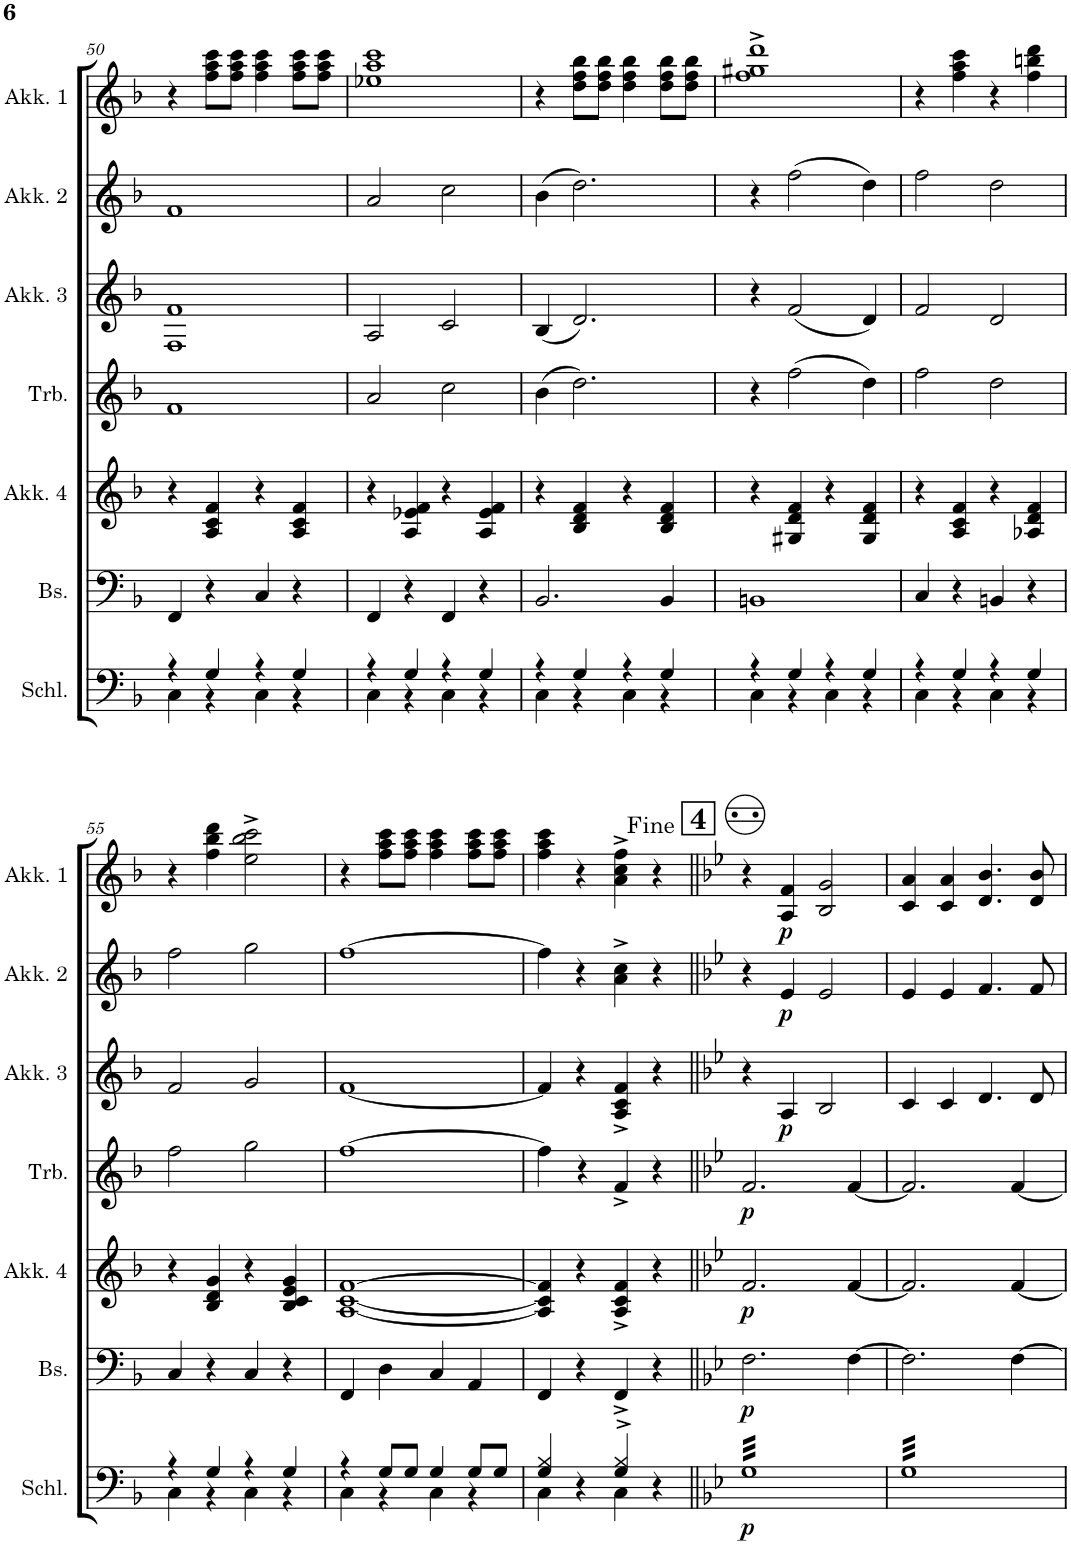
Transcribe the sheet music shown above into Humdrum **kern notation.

**kern	**dynam	**kern	**dynam	**kern	**dynam	**kern	**dynam	**kern	**dynam	**kern	**dynam	**kern	**dynam
*part7	*part7	*part6	*part6	*part5	*part5	*part4	*part4	*part3	*part3	*part2	*part2	*part1	*part1
*staff7	*staff7	*staff6	*staff6	*staff5	*staff5	*staff4	*staff4	*staff3	*staff3	*staff2	*staff2	*staff1	*staff1
*I"Schlagzeug	*	*I"Bass	*	*I"Akkordeon 4	*	*I"Keyboard	*	*I"Akkordeon 3	*	*I"Akkordeon 2	*	*I"Akkordeon 1	*
*I'Schl.	*	*I'Bs.	*	*I'Akk. 4	*	*I'Keyb.	*	*I'Akk. 3	*	*I'Akk. 2	*	*I'Akk. 1	*
!!LO:PB:g=z
*clefF4	*	*clefF4	*	*clefG2	*	*clefG2	*	*clefG2	*	*clefG2	*	*clefG2	*
*k[b-]	*	*k[b-]	*	*k[b-]	*	*k[b-]	*	*k[b-]	*	*k[b-]	*	*k[b-]	*
*M2/2	*	*M2/2	*	*M2/2	*	*M2/2	*	*M2/2	*	*M2/2	*	*M2/2	*
*met(c|)	*	*met(c|)	*	*met(c|)	*	*met(c|)	*	*met(c|)	*	*met(c|)	*	*met(c|)	*
=50	=50	=50	=50	=50	=50	=50	=50	=50	=50	=50	=50	=50	=50
*^	*	*	*	*	*	*	*	*	*	*	*	*	*
4r	4C\	.	4FF/	.	4r	.	1f	.	1F 1f	.	1f	.	4r	.
4G/	4r	.	4r	.	4A/ 4c/ 4f/	.	.	.	.	.	.	.	8ff\ 8aa\ 8ccc\L	.
.	.	.	.	.	.	.	.	.	.	.	.	.	8ff\ 8aa\ 8ccc\J	.
4r	4C\	.	4C/	.	4r	.	.	.	.	.	.	.	4ff\ 4aa\ 4ccc\	.
4G/	4r	.	4r	.	4A/ 4c/ 4f/	.	.	.	.	.	.	.	8ff\ 8aa\ 8ccc\L	.
.	.	.	.	.	.	.	.	.	.	.	.	.	8ff\ 8aa\ 8ccc\J	.
=51	=51	=51	=51	=51	=51	=51	=51	=51	=51	=51	=51	=51	=51	=51
4r	4C\	.	4FF/	.	4r	.	2a/	.	2A/	.	2a/	.	1ee-X 1aa 1ccc	.
4G/	4r	.	4r	.	4A/ 4e-X/ 4f/	.	.	.	.	.	.	.	.	.
4r	4C\	.	4FF/	.	4r	.	2cc\	.	2c/	.	2cc\	.	.	.
4G/	4r	.	4r	.	4A/ 4e-/ 4f/	.	.	.	.	.	.	.	.	.
=52	=52	=52	=52	=52	=52	=52	=52	=52	=52	=52	=52	=52	=52	=52
4r	4C\	.	2.BB-/	.	4r	.	(4b-\	.	(4B-/	.	(4b-\	.	4r	.
4G/	4r	.	.	.	4B-/ 4d/ 4f/	.	2.dd\)	.	2.d/)	.	2.dd\)	.	8dd\ 8ff\ 8bb-\L	.
.	.	.	.	.	.	.	.	.	.	.	.	.	8dd\ 8ff\ 8bb-\J	.
4r	4C\	.	.	.	4r	.	.	.	.	.	.	.	4dd\ 4ff\ 4bb-\	.
4G/	4r	.	4BB-/	.	4B-/ 4d/ 4f/	.	.	.	.	.	.	.	8dd\ 8ff\ 8bb-\L	.
.	.	.	.	.	.	.	.	.	.	.	.	.	8dd\ 8ff\ 8bb-\J	.
=53	=53	=53	=53	=53	=53	=53	=53	=53	=53	=53	=53	=53	=53	=53
4r	4C\	.	1BBn	.	4r	.	4r	.	4r	.	4r	.	1ff^ 1gg#X^ 1ddd^	.
4G/	4r	.	.	.	4G#X/ 4d/ 4f/	.	(2ff\	.	(2f/	.	(2ff\	.	.	.
4r	4C\	.	.	.	4r	.	.	.	.	.	.	.	.	.
4G/	4r	.	.	.	4G#/ 4d/ 4f/	.	4dd\)	.	4d/)	.	4dd\)	.	.	.
=54	=54	=54	=54	=54	=54	=54	=54	=54	=54	=54	=54	=54	=54	=54
4r	4C\	.	4C/	.	4r	.	2ff\	.	2f/	.	2ff\	.	4r	.
4G/	4r	.	4r	.	4A/ 4c/ 4f/	.	.	.	.	.	.	.	4ff\ 4aa\ 4ccc\	.
4r	4C\	.	4BBn/	.	4r	.	2dd\	.	2d/	.	2dd\	.	4r	.
4G/	4r	.	4r	.	4A-X/ 4d/ 4f/	.	.	.	.	.	.	.	4ff\ 4bbn\ 4ddd\	.
!!LO:LB:g=z
=55	=55	=55	=55	=55	=55	=55	=55	=55	=55	=55	=55	=55	=55	=55
4r	4C\	.	4C/	.	4r	.	2ff\	.	2f/	.	2ff\	.	4r	.
4G/	4r	.	4r	.	4B-/ 4d/ 4g/	.	.	.	.	.	.	.	4ff\ 4bb-\ 4ddd\	.
4r	4C\	.	4C/	.	4r	.	2gg\	.	2g/	.	2gg\	.	2ee\^ 2bb-\^ 2ccc\^	.
4G/	4r	.	4r	.	4B-/ 4c/ 4e/ 4g/	.	.	.	.	.	.	.	.	.
=56	=56	=56	=56	=56	=56	=56	=56	=56	=56	=56	=56	=56	=56	=56
4r	4C\	.	4FF/	.	[1A [1c [1f	.	[1ff	.	[1f	.	[1ff	.	4r	.
8G/L	4r	.	4D\	.	.	.	.	.	.	.	.	.	8ff\ 8aa\ 8ccc\L	.
8G/J	.	.	.	.	.	.	.	.	.	.	.	.	8ff\ 8aa\ 8ccc\J	.
4G/	4C\	.	4C/	.	.	.	.	.	.	.	.	.	4ff\ 4aa\ 4ccc\	.
8G/L	4r	.	4AA/	.	.	.	.	.	.	.	.	.	8ff\ 8aa\ 8ccc\L	.
8G/J	.	.	.	.	.	.	.	.	.	.	.	.	8ff\ 8aa\ 8ccc\J	.
=57	=57	=57	=57	=57	=57	=57	=57	=57	=57	=57	=57	=57	=57	=57
4G/ 4B-/	4C\	.	4FF/	.	4A/] 4c/] 4f/]	.	4ff\]	.	4f/]	.	4ff\]	.	4ff\ 4aa\ 4ccc\	.
4r	4ryy	.	4r	.	4r	.	4r	.	4r	.	4r	.	4r	.
4G/^ 4B-/^	4C\	.	4FF^/	.	4A/^ 4c/^ 4f/^	.	4f^/	.	4A/^ 4c/^ 4f/^	.	4a\^ 4cc\^	.	4a\^ 4cc\^ 4ff\^	.
4r	4ryy	.	4r	.	4r	.	4r	.	4r	.	4r	.	4r	.
*v	*v	*	*	*	*	*	*	*	*	*	*	*	*	*
!!LO:REH:place=s1:a:B:cj:fs=14:t=4
=58||	=58||	=58||	=58||	=58||	=58||	=58||	=58||	=58||	=58||	=58||	=58||	=58||	=58||
*k[b-e-]	*	*k[b-e-]	*	*k[b-e-]	*	*k[b-e-]	*	*k[b-e-]	*	*k[b-e-]	*	*k[b-e-]	*
*^	*	*	*	*	*	*	*	*	*	*	*	*	*
!	!	!LO:DY:b	!	!LO:DY:b	!	!LO:DY:b	!	!LO:DY:b	!	!	!	!	!	!
*v	*v	*	*	*	*	*	*	*	*	*	*	*	*	*
*tremolo	*	*	*	*	*	*	*	*	*	*	*	*	*
32GLLL	p	2.F\	p	2.f/	p	2.f/	p	4r	.	4r	.	4r	.
32G	.	.	.	.	.	.	.	.	.	.	.	.	.
32G	.	.	.	.	.	.	.	.	.	.	.	.	.
32G	.	.	.	.	.	.	.	.	.	.	.	.	.
32G	.	.	.	.	.	.	.	.	.	.	.	.	.
32G	.	.	.	.	.	.	.	.	.	.	.	.	.
32G	.	.	.	.	.	.	.	.	.	.	.	.	.
32G	.	.	.	.	.	.	.	.	.	.	.	.	.
!	!	!	!	!	!	!	!	!	!LO:DY:b	!	!LO:DY:b	!	!LO:DY:b
32G	.	.	.	.	.	.	.	4A/	p	4e-/	p	4A/ 4f/	p
32G	.	.	.	.	.	.	.	.	.	.	.	.	.
32G	.	.	.	.	.	.	.	.	.	.	.	.	.
32G	.	.	.	.	.	.	.	.	.	.	.	.	.
32G	.	.	.	.	.	.	.	.	.	.	.	.	.
32G	.	.	.	.	.	.	.	.	.	.	.	.	.
32G	.	.	.	.	.	.	.	.	.	.	.	.	.
32G	.	.	.	.	.	.	.	.	.	.	.	.	.
32G	.	.	.	.	.	.	.	2B-/	.	2e-/	.	2B-/ 2g/	.
32G	.	.	.	.	.	.	.	.	.	.	.	.	.
32G	.	.	.	.	.	.	.	.	.	.	.	.	.
32G	.	.	.	.	.	.	.	.	.	.	.	.	.
32G	.	.	.	.	.	.	.	.	.	.	.	.	.
32G	.	.	.	.	.	.	.	.	.	.	.	.	.
32G	.	.	.	.	.	.	.	.	.	.	.	.	.
32G	.	.	.	.	.	.	.	.	.	.	.	.	.
32G	.	[4F\	.	[4f/	.	[4f/	.	.	.	.	.	.	.
32G	.	.	.	.	.	.	.	.	.	.	.	.	.
32G	.	.	.	.	.	.	.	.	.	.	.	.	.
32G	.	.	.	.	.	.	.	.	.	.	.	.	.
32G	.	.	.	.	.	.	.	.	.	.	.	.	.
32G	.	.	.	.	.	.	.	.	.	.	.	.	.
32G	.	.	.	.	.	.	.	.	.	.	.	.	.
32GJJJ	.	.	.	.	.	.	.	.	.	.	.	.	.
=59	=59	=59	=59	=59	=59	=59	=59	=59	=59	=59	=59	=59	=59
32GLLL	.	2.F\]	.	2.f/]	.	2.f/]	.	4c/	.	4e-/	.	4c/ 4a/	.
32G	.	.	.	.	.	.	.	.	.	.	.	.	.
32G	.	.	.	.	.	.	.	.	.	.	.	.	.
32G	.	.	.	.	.	.	.	.	.	.	.	.	.
32G	.	.	.	.	.	.	.	.	.	.	.	.	.
32G	.	.	.	.	.	.	.	.	.	.	.	.	.
32G	.	.	.	.	.	.	.	.	.	.	.	.	.
32G	.	.	.	.	.	.	.	.	.	.	.	.	.
32G	.	.	.	.	.	.	.	4c/	.	4e-/	.	4c/ 4a/	.
32G	.	.	.	.	.	.	.	.	.	.	.	.	.
32G	.	.	.	.	.	.	.	.	.	.	.	.	.
32G	.	.	.	.	.	.	.	.	.	.	.	.	.
32G	.	.	.	.	.	.	.	.	.	.	.	.	.
32G	.	.	.	.	.	.	.	.	.	.	.	.	.
32G	.	.	.	.	.	.	.	.	.	.	.	.	.
32G	.	.	.	.	.	.	.	.	.	.	.	.	.
32G	.	.	.	.	.	.	.	4.d/	.	4.f/	.	4.d/ 4.b-/	.
32G	.	.	.	.	.	.	.	.	.	.	.	.	.
32G	.	.	.	.	.	.	.	.	.	.	.	.	.
32G	.	.	.	.	.	.	.	.	.	.	.	.	.
32G	.	.	.	.	.	.	.	.	.	.	.	.	.
32G	.	.	.	.	.	.	.	.	.	.	.	.	.
32G	.	.	.	.	.	.	.	.	.	.	.	.	.
32G	.	.	.	.	.	.	.	.	.	.	.	.	.
32G	.	[4F\	.	[4f/	.	[4f/	.	.	.	.	.	.	.
32G	.	.	.	.	.	.	.	.	.	.	.	.	.
32G	.	.	.	.	.	.	.	.	.	.	.	.	.
32G	.	.	.	.	.	.	.	.	.	.	.	.	.
32G	.	.	.	.	.	.	.	8d/	.	8f/	.	8d/ 8b-/	.
32G	.	.	.	.	.	.	.	.	.	.	.	.	.
32G	.	.	.	.	.	.	.	.	.	.	.	.	.
32GJJJ	.	.	.	.	.	.	.	.	.	.	.	.	.
*Xtremolo	*	*	*	*	*	*	*	*	*	*	*	*	*
=	=	=	=	=	=	=	=	=	=	=	=	=	=
*-	*-	*-	*-	*-	*-	*-	*-	*-	*-	*-	*-	*-	*-
